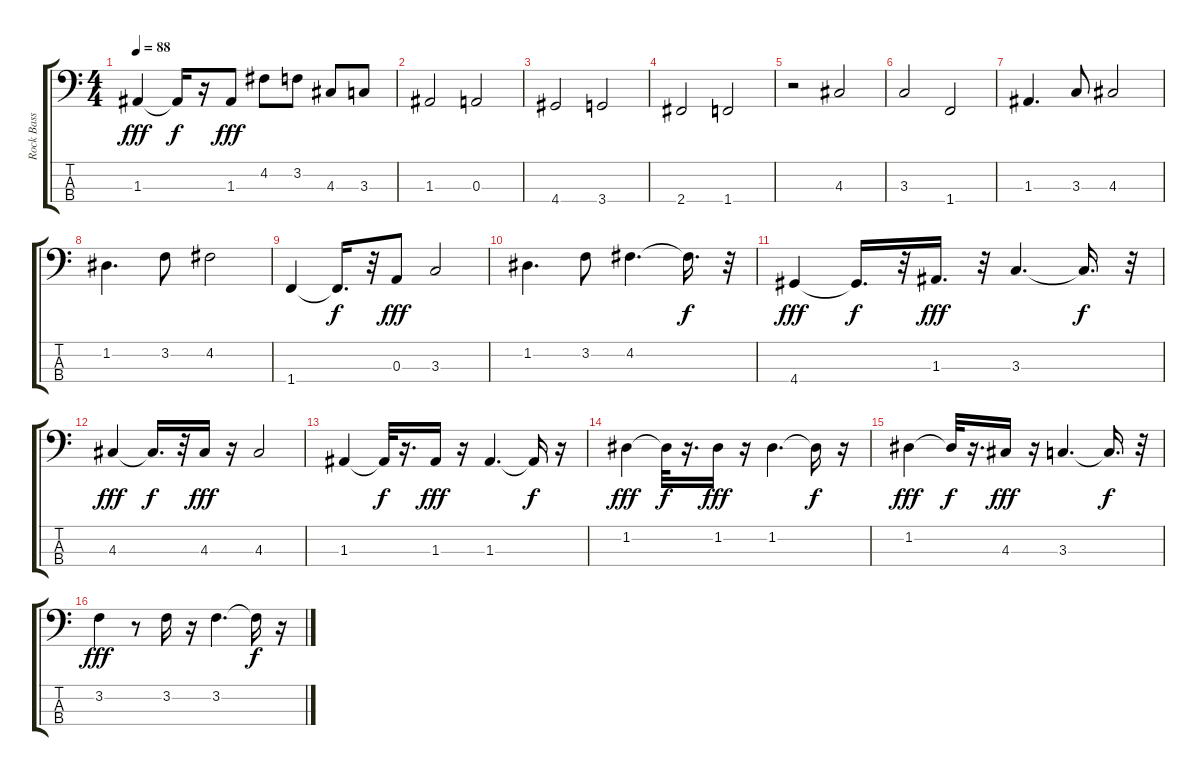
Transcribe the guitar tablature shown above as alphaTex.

\track ("Rock Bass" "Rock Bass") {instrument fretlessbass}
\staff {score tabs}
\tuning (G2 D2 A1 E1) {hide}
\ts (4 4)
\tempo 88
\clef f4
\ks c
1.3.4{dy fff} 1.3{t}.16{dy f} r.16 1.3.8{dy fff} 4.2.8 3.2.8 4.3.8 3.3.8 |
1.3.2 0.3.2 |
4.4.2 3.4.2 |
2.4.2 1.4.2 |
r.2 4.3.2 |
3.3.2 1.4.2 |
1.3.4{d} 3.3.8 4.3.2 |
1.2.4{d} 3.2.8 4.2.2 |
1.4.4 1.4{t}.16{d dy f} r.32 0.3.8{dy fff} 3.3.2 |
1.2.4{d} 3.2.8 4.2.4{d} 4.2{t}.16{d dy f} r.32 |
4.4.4{dy fff} 4.4{t}.16{d dy f} r.32 1.3.16{d dy fff} r.32 3.3.4{d} 3.3{t}.16{d dy f} r.32 |
4.3.4{dy fff} 4.3{t}.16{d dy f} r.32 4.3.16{dy fff} r.16 4.3.2 |
1.3.4 1.3{t}.32{dy f} r.16{d} 1.3.16{dy fff} r.16 1.3.4{d} 1.3{t}.16{dy f} r.16 |
1.2.4{dy fff} 1.2{t}.32{dy f} r.16{d} 1.2.16{dy fff} r.16 1.2.4{d} 1.2{t}.16{dy f} r.16 |
1.2.4{dy fff} 1.2{t}.32{dy f} r.16{d} 4.3.16{dy fff} r.16 3.3.4{d} 3.3{t}.16{d dy f} r.32 |
3.2.4{dy fff} r.8 3.2.16 r.16 3.2.4{d} 3.2{t}.16{dy f} r.16
